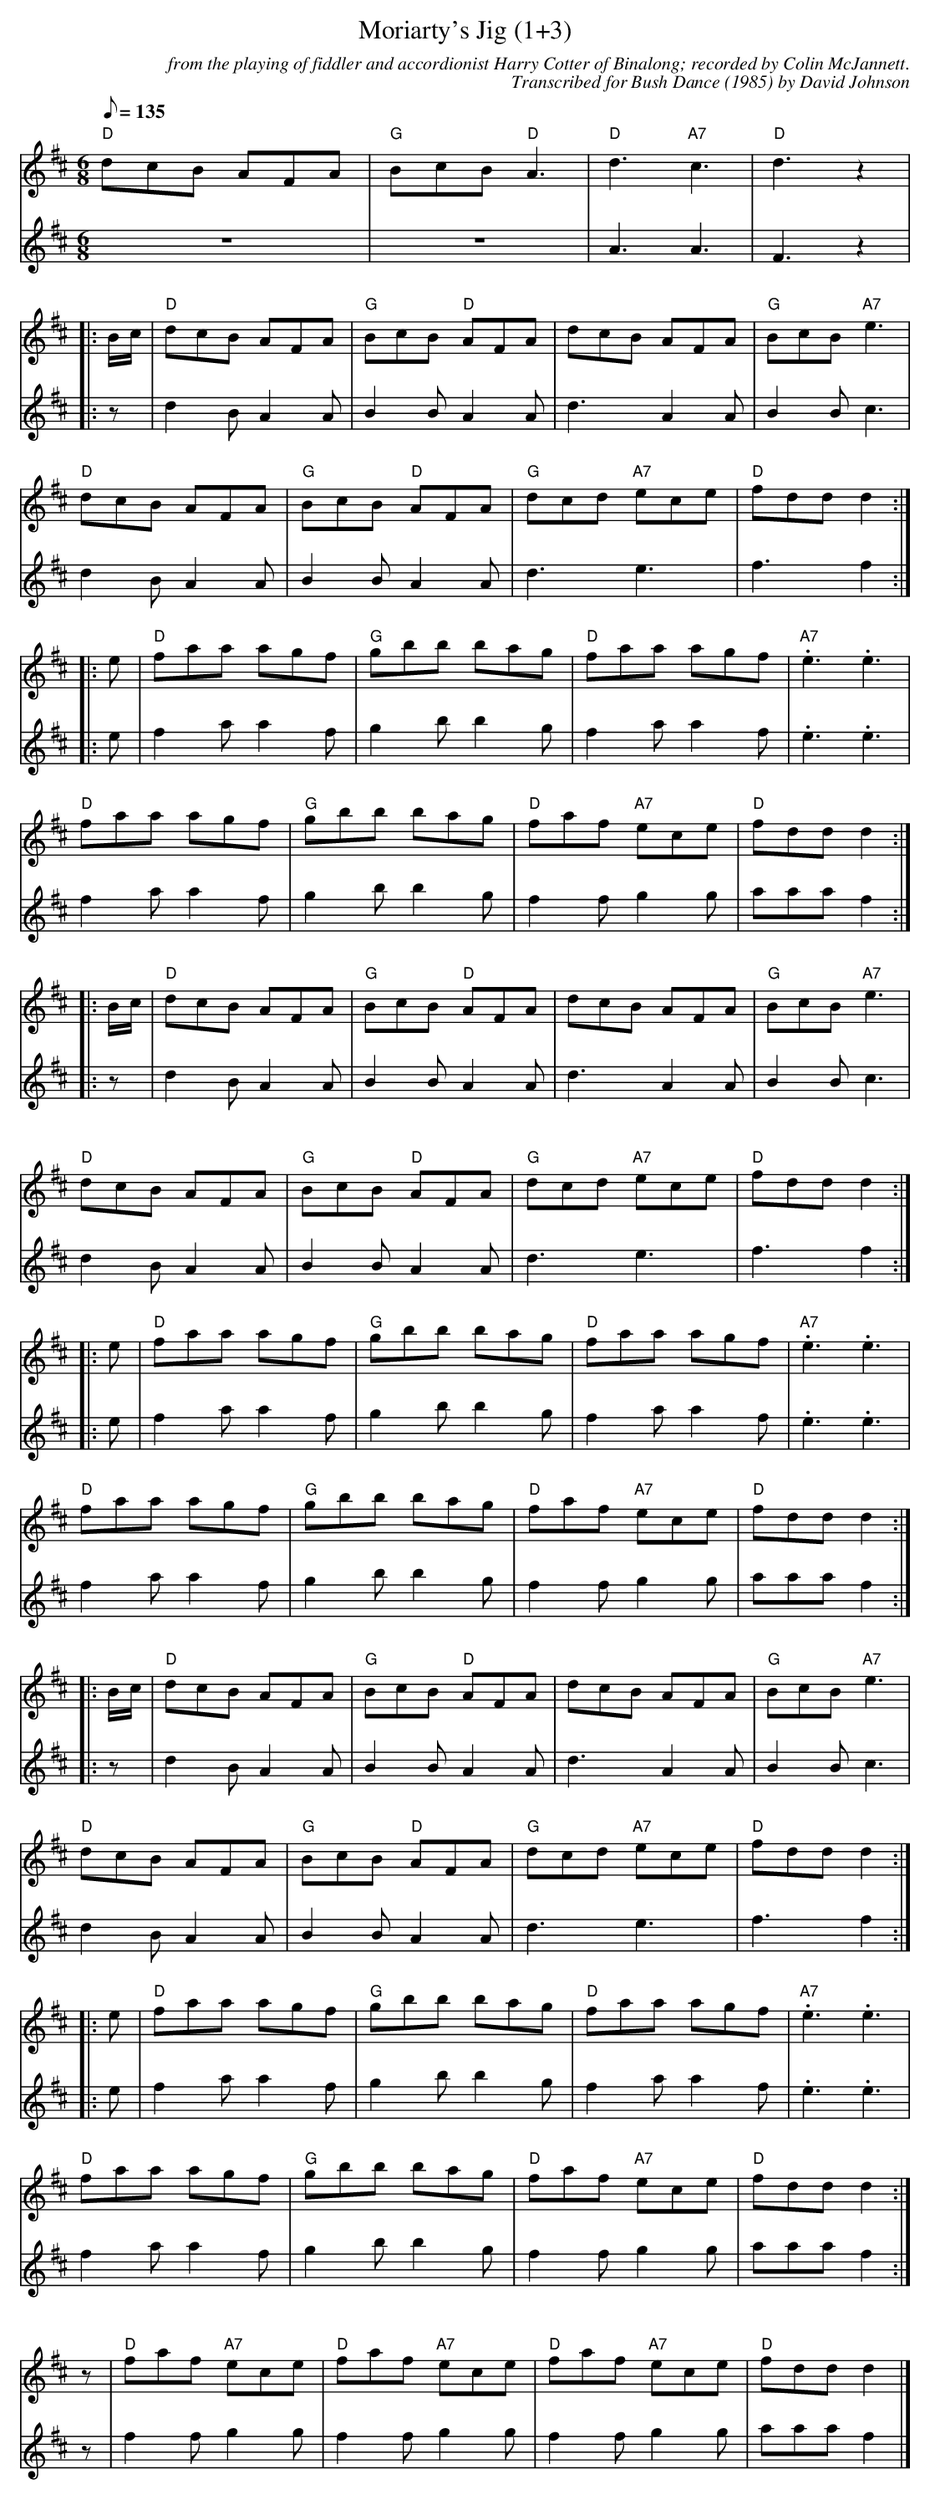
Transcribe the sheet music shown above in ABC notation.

X:1
T:Moriarty's Jig (1+3)
C:from the playing of fiddler and accordionist Harry Cotter of Binalong; recorded by Colin McJannett.
C:Transcribed for Bush Dance (1985) by David Johnson
M:6/8
L:1/8
Q:135
K:D
V:1
"D"dcB AFA|"G"BcB "D"A3|"D"d3 "A7"c3|"D"d3z2|
|:B/c/|"D"dcB AFA|"G"BcB "D"AFA|dcB AFA|"G"BcB "A7"e3|
"D"dcB AFA|"G"BcB "D"AFA|"G"dcd "A7"ece|"D"fdd d2:|
|:e|"D"faa agf|"G"gbb bag|"D"faa agf|"A7".e3 .e3|
"D"faa agf|"G"gbb bag|"D"faf "A7"ece|"D"fdd d2:|
|:B/c/|"D"dcB AFA|"G"BcB "D"AFA|dcB AFA|"G"BcB "A7"e3|
"D"dcB AFA|"G"BcB "D"AFA|"G"dcd "A7"ece|"D"fdd d2:|
|:e|"D"faa agf|"G"gbb bag|"D"faa agf|"A7".e3 .e3|
"D"faa agf|"G"gbb bag|"D"faf "A7"ece|"D"fdd d2:|
|:B/c/|"D"dcB AFA|"G"BcB "D"AFA|dcB AFA|"G"BcB "A7"e3|
"D"dcB AFA|"G"BcB "D"AFA|"G"dcd "A7"ece|"D"fdd d2:|
|:e|"D"faa agf|"G"gbb bag|"D"faa agf|"A7".e3 .e3|
"D"faa agf|"G"gbb bag|"D"faf "A7"ece|"D"fdd d2:|
z|"D"faf "A7"ece|"D"faf "A7"ece|"D"faf "A7"ece|"D"fdd d2|]
V:3
Z2|A3A3|F3z2|
|:z|d2B A2A|B2B A2A|d3 A2A|B2B c3|
d2B A2A|B2B A2A|d3 e3|f3 f2:|
|:e|f2a a2f|g2b b2g|f2a a2f|.e3 .e3|
f2a a2f|g2b b2g|f2f g2g|aaa f2:|
|:z|d2B A2A|B2B A2A|d3 A2A|B2B c3|
d2B A2A|B2B A2A|d3 e3|f3 f2:|
|:e|f2a a2f|g2b b2g|f2a a2f|.e3 .e3|
f2a a2f|g2b b2g|f2f g2g|aaa f2:|
|:z|d2B A2A|B2B A2A|d3 A2A|B2B c3|
d2B A2A|B2B A2A|d3 e3|f3 f2:|
|:e|f2a a2f|g2b b2g|f2a a2f|.e3 .e3|
f2a a2f|g2b b2g|f2f g2g|aaa f2:|
z|f2f g2g|f2f g2g|f2f g2g|aaa f2|]
